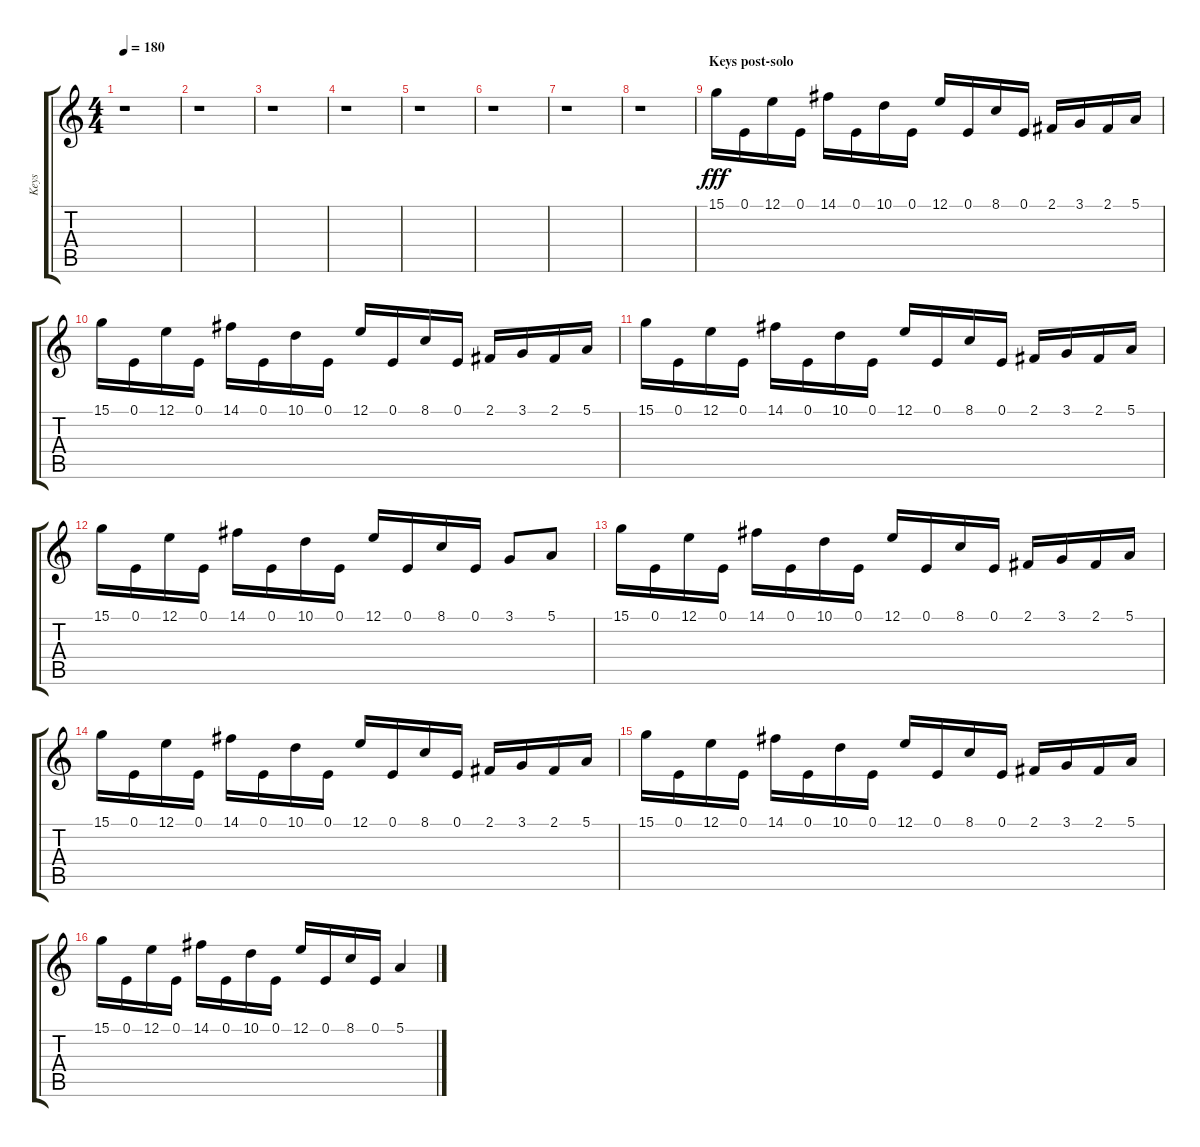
\track ("Keys" "Keys") {instrument lead2sawtooth}
\staff {score tabs}
\tuning (E4 B3 G3 D3 A2 E2) {hide}
\ts (4 4)
\tempo 180
\clef g2
\ks c
r.1{dy f} |
r.1 |
r.1 |
r.1 |
r.1 |
r.1 |
r.1 |
r.1 |
\section ("" "Keys post-solo")
15.1.16{dy fff} 0.1.16 12.1.16 0.1.16 14.1.16 0.1.16 10.1.16 0.1.16 12.1.16 0.1.16 8.1.16 0.1.16 2.1.16 3.1.16 2.1.16 5.1.16 |
15.1.16 0.1.16 12.1.16 0.1.16 14.1.16 0.1.16 10.1.16 0.1.16 12.1.16 0.1.16 8.1.16 0.1.16 2.1.16 3.1.16 2.1.16 5.1.16 |
15.1.16 0.1.16 12.1.16 0.1.16 14.1.16 0.1.16 10.1.16 0.1.16 12.1.16 0.1.16 8.1.16 0.1.16 2.1.16 3.1.16 2.1.16 5.1.16 |
15.1.16 0.1.16 12.1.16 0.1.16 14.1.16 0.1.16 10.1.16 0.1.16 12.1.16 0.1.16 8.1.16 0.1.16 3.1.8 5.1.8 |
15.1.16 0.1.16 12.1.16 0.1.16 14.1.16 0.1.16 10.1.16 0.1.16 12.1.16 0.1.16 8.1.16 0.1.16 2.1.16 3.1.16 2.1.16 5.1.16 |
15.1.16 0.1.16 12.1.16 0.1.16 14.1.16 0.1.16 10.1.16 0.1.16 12.1.16 0.1.16 8.1.16 0.1.16 2.1.16 3.1.16 2.1.16 5.1.16 |
15.1.16 0.1.16 12.1.16 0.1.16 14.1.16 0.1.16 10.1.16 0.1.16 12.1.16 0.1.16 8.1.16 0.1.16 2.1.16 3.1.16 2.1.16 5.1.16 |
15.1.16 0.1.16 12.1.16 0.1.16 14.1.16 0.1.16 10.1.16 0.1.16 12.1.16 0.1.16 8.1.16 0.1.16 5.1.4
